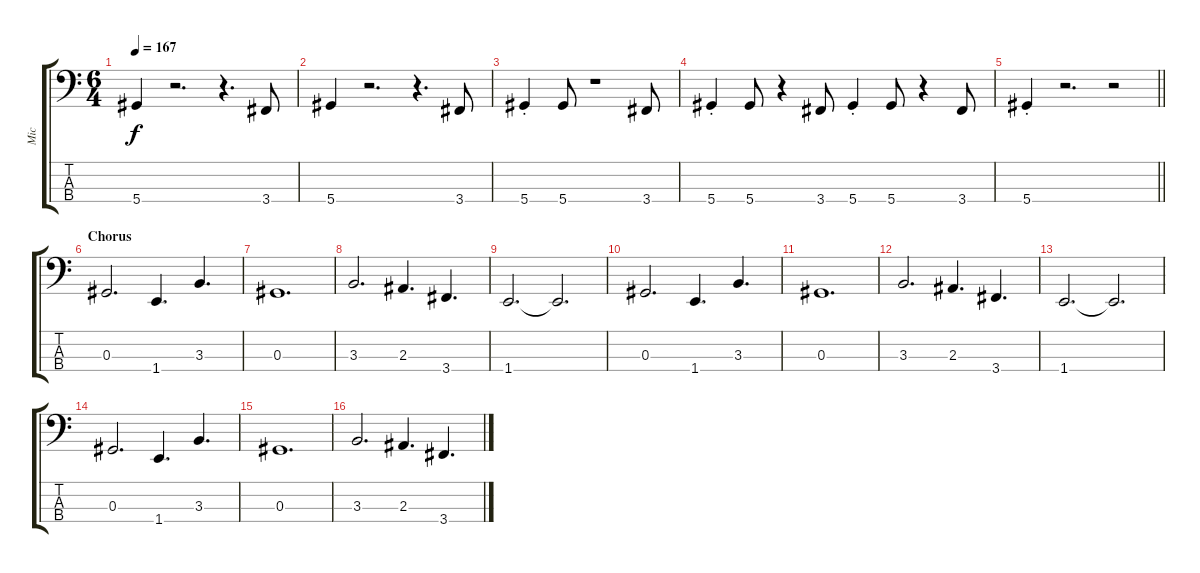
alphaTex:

\track ("Mic" "Mic") {instrument electricbassfinger}
\staff {score tabs}
\tuning (Gb2 Db2 Ab1 Eb1) {hide}
\ts (6 4)
\tempo 167
\clef f4
\ks c
5.4.4{dy f} r.2{d} r.4{d} 3.4.8 |
5.4.4 r.2{d} r.4{d} 3.4.8 |
5.4{st}.4 5.4.8 r.1 3.4.8 |
5.4{st}.4 5.4.8 r.4 3.4.8 5.4{st}.4 5.4.8 r.4 3.4.8 |
\barLineRight lightlight
5.4{st}.4 r.2{d} r.2 |
\section ("" "Chorus")
0.3.2{d} 1.4.4{d} 3.3.4{d} |
0.3.1{d} |
3.3.2{d} 2.3.4{d} 3.4.4{d} |
1.4.2{d} 1.4{t}.2{d} |
0.3.2{d} 1.4.4{d} 3.3.4{d} |
0.3.1{d} |
3.3.2{d} 2.3.4{d} 3.4.4{d} |
1.4.2{d} 1.4{t}.2{d} |
0.3.2{d} 1.4.4{d} 3.3.4{d} |
0.3.1{d} |
3.3.2{d} 2.3.4{d} 3.4.4{d}
